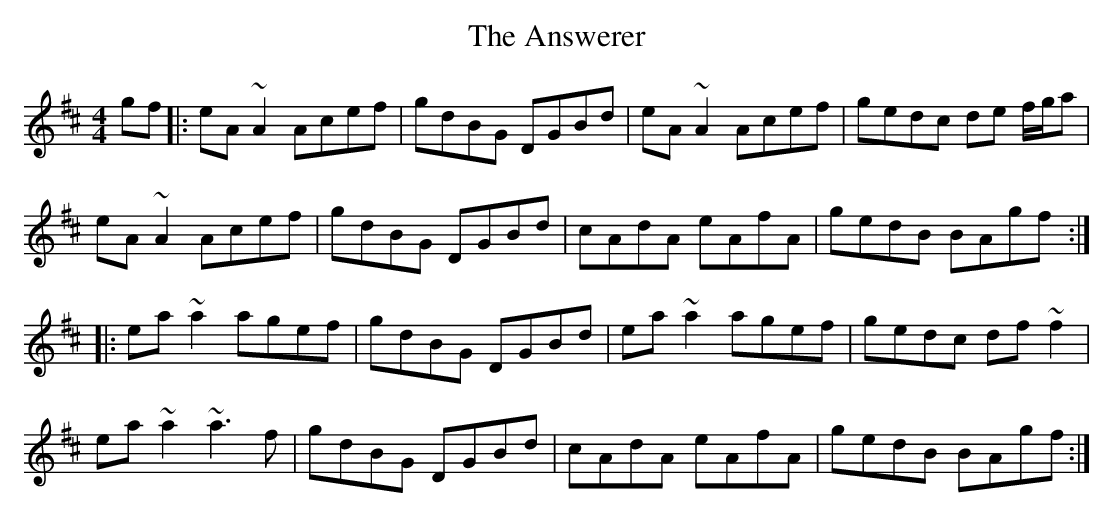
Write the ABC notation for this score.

X:1
T: The Answerer
M: 4/4
L: 1/8
K: Dmaj
gf|:eA~A2 Acef|gdBG DGBd|eA~A2 Acef|gedc de f/g/a|
eA~A2 Acef |gdBG DGBd|cAdA eAfA|gedB BAgf:|
|:ea~a2 agef |gdBG DGBd|ea~a2 agef |gedc df~f2|
ea~a2 ~a3f|gdBG DGBd |cAdA eAfA|gedB BAgf:|
